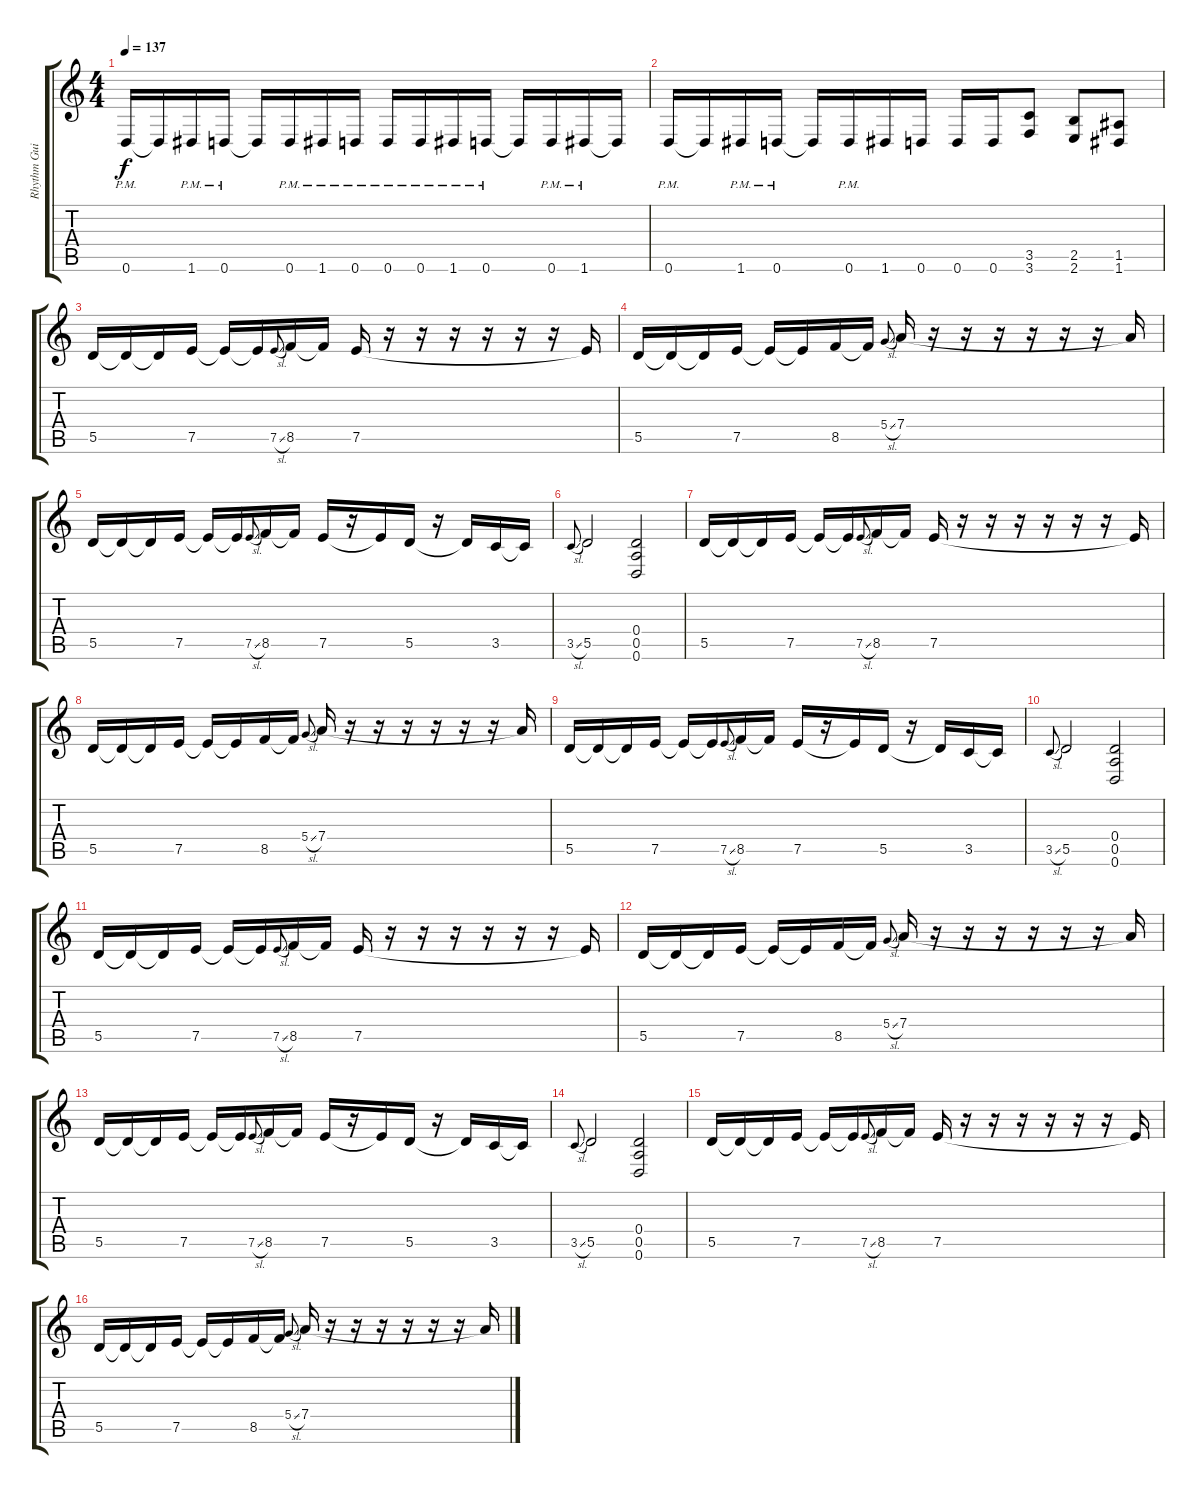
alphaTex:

\track ("Rhythm Guitar Left" "Rhythm Gui") {instrument overdrivenguitar}
\staff {score tabs}
\tuning (E4 B3 G3 D3 A2 D2) {hide}
\ts (4 4)
\tempo 137
\clef g2
\ks c
0.6{pm}.16{dy f} 0.6{t}.16 1.6{pm}.16 0.6{pm}.16 0.6{t}.16 0.6{pm}.16 1.6{pm}.16 0.6{pm}.16 0.6{pm}.16 0.6{pm}.16 1.6{pm}.16 0.6{pm}.16 0.6{t}.16 0.6{pm}.16 1.6{pm}.16 1.6{t}.16 |
0.6{pm}.16 0.6{t}.16 1.6{pm}.16 0.6{pm}.16 0.6{t}.16 0.6{pm}.16 1.6.16 0.6.16 0.6.16 0.6.16 (3.5 3.6).8 (2.5 2.6).8 (1.5 1.6).8 |
5.5.16 5.5{t}.16 5.5{t}.16 7.5.16 7.5{t}.16 7.5{t}.16 7.5{sl}.8{gr onbeat} 8.5.16 8.5{t}.16 7.5.16 r.16 r.16 r.16 r.16 r.16 r.16 7.5{t}.16 |
5.5.16 5.5{t}.16 5.5{t}.16 7.5.16 7.5{t}.16 7.5{t}.16 8.5.16 8.5{t}.16 5.4{sl}.8{gr onbeat} 7.4.16 r.16 r.16 r.16 r.16 r.16 r.16 7.4{t}.16 |
5.5.16 5.5{t}.16 5.5{t}.16 7.5.16 7.5{t}.16 7.5{t}.16 7.5{sl}.8{gr onbeat} 8.5.16 8.5{t}.16 7.5.16 r.16 7.5{t}.16 5.5.16 r.16 5.5{t}.16 3.5.16 3.5{t}.16 |
3.5{sl}.8{gr onbeat} 5.5.2 (0.4 0.5 0.6).2 |
5.5.16 5.5{t}.16 5.5{t}.16 7.5.16 7.5{t}.16 7.5{t}.16 7.5{sl}.8{gr onbeat} 8.5.16 8.5{t}.16 7.5.16 r.16 r.16 r.16 r.16 r.16 r.16 7.5{t}.16 |
5.5.16 5.5{t}.16 5.5{t}.16 7.5.16 7.5{t}.16 7.5{t}.16 8.5.16 8.5{t}.16 5.4{sl}.8{gr onbeat} 7.4.16 r.16 r.16 r.16 r.16 r.16 r.16 7.4{t}.16 |
5.5.16 5.5{t}.16 5.5{t}.16 7.5.16 7.5{t}.16 7.5{t}.16 7.5{sl}.8{gr onbeat} 8.5.16 8.5{t}.16 7.5.16 r.16 7.5{t}.16 5.5.16 r.16 5.5{t}.16 3.5.16 3.5{t}.16 |
3.5{sl}.8{gr onbeat} 5.5.2 (0.4 0.5 0.6).2 |
5.5.16 5.5{t}.16 5.5{t}.16 7.5.16 7.5{t}.16 7.5{t}.16 7.5{sl}.8{gr onbeat} 8.5.16 8.5{t}.16 7.5.16 r.16 r.16 r.16 r.16 r.16 r.16 7.5{t}.16 |
5.5.16 5.5{t}.16 5.5{t}.16 7.5.16 7.5{t}.16 7.5{t}.16 8.5.16 8.5{t}.16 5.4{sl}.8{gr onbeat} 7.4.16 r.16 r.16 r.16 r.16 r.16 r.16 7.4{t}.16 |
5.5.16 5.5{t}.16 5.5{t}.16 7.5.16 7.5{t}.16 7.5{t}.16 7.5{sl}.8{gr onbeat} 8.5.16 8.5{t}.16 7.5.16 r.16 7.5{t}.16 5.5.16 r.16 5.5{t}.16 3.5.16 3.5{t}.16 |
3.5{sl}.8{gr onbeat} 5.5.2 (0.4 0.5 0.6).2 |
5.5.16 5.5{t}.16 5.5{t}.16 7.5.16 7.5{t}.16 7.5{t}.16 7.5{sl}.8{gr onbeat} 8.5.16 8.5{t}.16 7.5.16 r.16 r.16 r.16 r.16 r.16 r.16 7.5{t}.16 |
5.5.16 5.5{t}.16 5.5{t}.16 7.5.16 7.5{t}.16 7.5{t}.16 8.5.16 8.5{t}.16 5.4{sl}.8{gr onbeat} 7.4.16 r.16 r.16 r.16 r.16 r.16 r.16 7.4{t}.16
